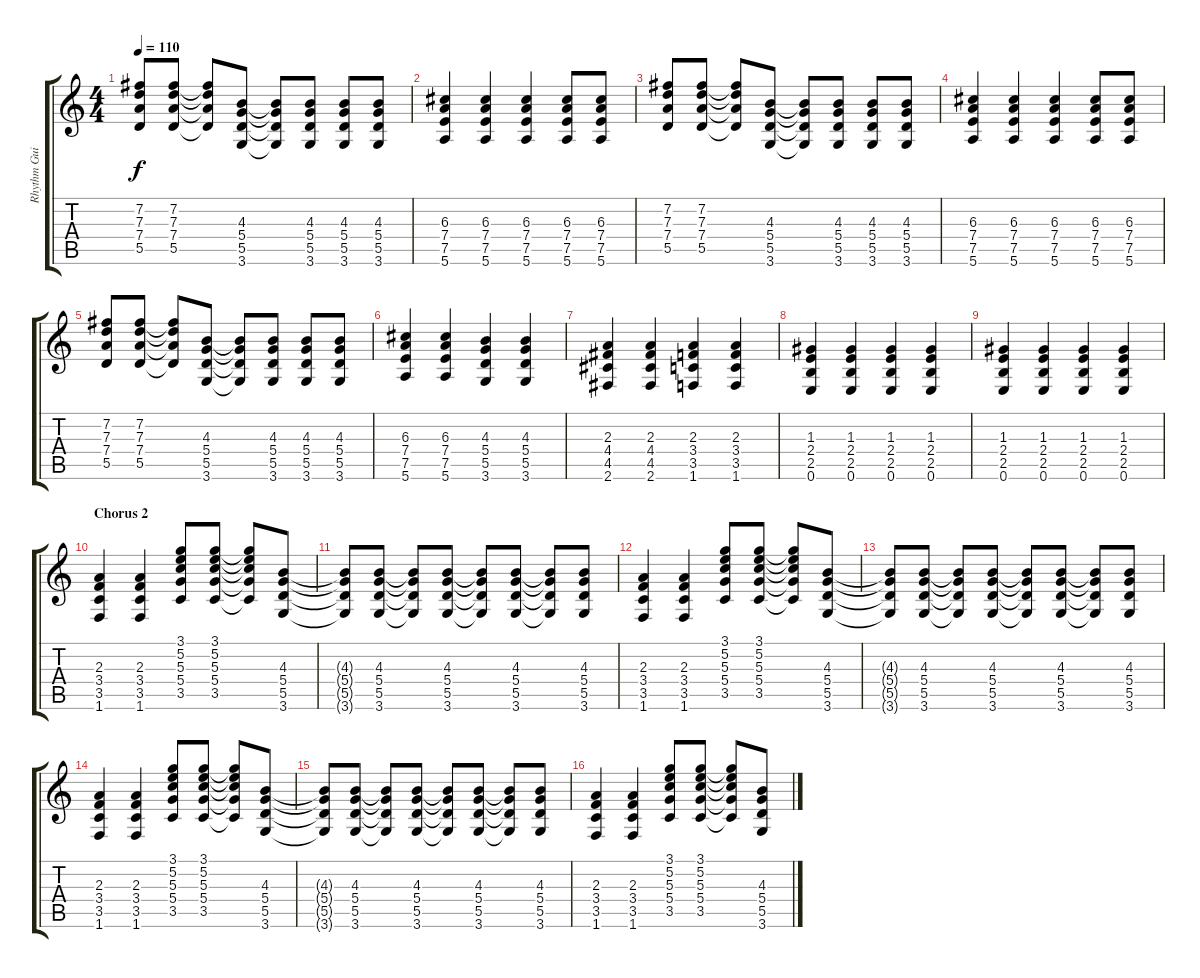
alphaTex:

\track ("Rhythm Guitar 2" "Rhythm Gui") {instrument distortionguitar}
\staff {score tabs}
\tuning (E4 B3 G3 D3 A2 E2) {hide}
\ts (4 4)
\tempo 110
\clef g2
\ks c
(7.2 7.3 7.4 5.5).8{dy f} (7.2 7.3 7.4 5.5).8 (7.2{t} 7.3{t} 7.4{t} 5.5{t}).8 (4.3 5.4 5.5 3.6).8 (4.3{t} 5.4{t} 5.5{t} 3.6{t}).8 (4.3 5.4 5.5 3.6).8 (4.3 5.4 5.5 3.6).8 (4.3 5.4 5.5 3.6).8 |
(6.3 7.4 7.5 5.6).4 (6.3 7.4 7.5 5.6).4 (6.3 7.4 7.5 5.6).4 (6.3 7.4 7.5 5.6).8 (6.3 7.4 7.5 5.6).8 |
(7.2 7.3 7.4 5.5).8 (7.2 7.3 7.4 5.5).8 (7.2{t} 7.3{t} 7.4{t} 5.5{t}).8 (4.3 5.4 5.5 3.6).8 (4.3{t} 5.4{t} 5.5{t} 3.6{t}).8 (4.3 5.4 5.5 3.6).8 (4.3 5.4 5.5 3.6).8 (4.3 5.4 5.5 3.6).8 |
(6.3 7.4 7.5 5.6).4 (6.3 7.4 7.5 5.6).4 (6.3 7.4 7.5 5.6).4 (6.3 7.4 7.5 5.6).8 (6.3 7.4 7.5 5.6).8 |
(7.2 7.3 7.4 5.5).8 (7.2 7.3 7.4 5.5).8 (7.2{t} 7.3{t} 7.4{t} 5.5{t}).8 (4.3 5.4 5.5 3.6).8 (4.3{t} 5.4{t} 5.5{t} 3.6{t}).8 (4.3 5.4 5.5 3.6).8 (4.3 5.4 5.5 3.6).8 (4.3 5.4 5.5 3.6).8 |
(6.3 7.4 7.5 5.6).4 (6.3 7.4 7.5 5.6).4 (4.3 5.4 5.5 3.6).4 (4.3 5.4 5.5 3.6).4 |
(2.3 4.4 4.5 2.6).4 (2.3 4.4 4.5 2.6).4 (2.3 3.4 3.5 1.6).4 (2.3 3.4 3.5 1.6).4 |
(1.3 2.4 2.5 0.6).4 (1.3 2.4 2.5 0.6).4 (1.3 2.4 2.5 0.6).4 (1.3 2.4 2.5 0.6).4 |
(1.3 2.4 2.5 0.6).4 (1.3 2.4 2.5 0.6).4 (1.3 2.4 2.5 0.6).4 (1.3 2.4 2.5 0.6).4 |
\section ("" "Chorus 2")
(2.3 3.4 3.5 1.6).4 (2.3 3.4 3.5 1.6).4 (3.1 5.2 5.3 5.4 3.5).8 (3.1 5.2 5.3 5.4 3.5).8 (3.1{t} 5.2{t} 5.3{t} 5.4{t} 3.5{t}).8 (4.3 5.4 5.5 3.6).8 |
(4.3{t} 5.4{t} 5.5{t} 3.6{t}).8 (4.3 5.4 5.5 3.6).8 (4.3{t} 5.4{t} 5.5{t} 3.6{t}).8 (4.3 5.4 5.5 3.6).8 (4.3{t} 5.4{t} 5.5{t} 3.6{t}).8 (4.3 5.4 5.5 3.6).8 (4.3{t} 5.4{t} 5.5{t} 3.6{t}).8 (4.3 5.4 5.5 3.6).8 |
(2.3 3.4 3.5 1.6).4 (2.3 3.4 3.5 1.6).4 (3.1 5.2 5.3 5.4 3.5).8 (3.1 5.2 5.3 5.4 3.5).8 (3.1{t} 5.2{t} 5.3{t} 5.4{t} 3.5{t}).8 (4.3 5.4 5.5 3.6).8 |
(4.3{t} 5.4{t} 5.5{t} 3.6{t}).8 (4.3 5.4 5.5 3.6).8 (4.3{t} 5.4{t} 5.5{t} 3.6{t}).8 (4.3 5.4 5.5 3.6).8 (4.3{t} 5.4{t} 5.5{t} 3.6{t}).8 (4.3 5.4 5.5 3.6).8 (4.3{t} 5.4{t} 5.5{t} 3.6{t}).8 (4.3 5.4 5.5 3.6).8 |
(2.3 3.4 3.5 1.6).4 (2.3 3.4 3.5 1.6).4 (3.1 5.2 5.3 5.4 3.5).8 (3.1 5.2 5.3 5.4 3.5).8 (3.1{t} 5.2{t} 5.3{t} 5.4{t} 3.5{t}).8 (4.3 5.4 5.5 3.6).8 |
(4.3{t} 5.4{t} 5.5{t} 3.6{t}).8 (4.3 5.4 5.5 3.6).8 (4.3{t} 5.4{t} 5.5{t} 3.6{t}).8 (4.3 5.4 5.5 3.6).8 (4.3{t} 5.4{t} 5.5{t} 3.6{t}).8 (4.3 5.4 5.5 3.6).8 (4.3{t} 5.4{t} 5.5{t} 3.6{t}).8 (4.3 5.4 5.5 3.6).8 |
(2.3 3.4 3.5 1.6).4 (2.3 3.4 3.5 1.6).4 (3.1 5.2 5.3 5.4 3.5).8 (3.1 5.2 5.3 5.4 3.5).8 (3.1{t} 5.2{t} 5.3{t} 5.4{t} 3.5{t}).8 (4.3 5.4 5.5 3.6).8
